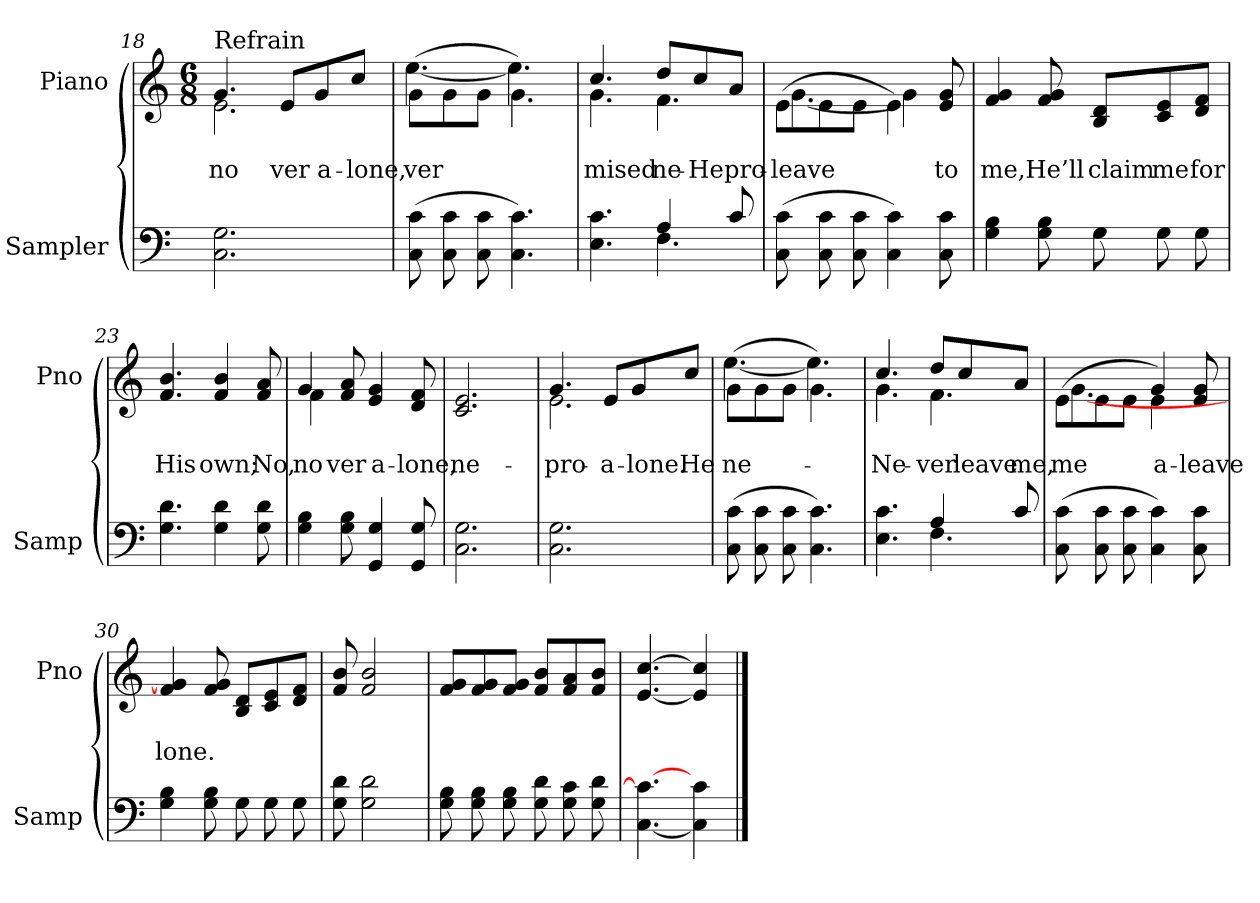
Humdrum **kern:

**kern	**kern	**text	**text
*part2	*part1	*part1	*part1
*staff2	*staff1	*staff1	*staff1
*I"Sampler	*I"Piano	*	*
*I'Samp	*I'Pno	*	*
*clefF4	*clefG2	*	*
*	*M6/8	*	*
=18	=18	=18	=18
*	*^	*	*
!	!LO:TX:t=Refrain	!	!	!
2.C\ 2.G\	4.g/	2.e	.	no
.	8e/L	.	.	-ver
.	8g/	.	.	a-
.	8cc/J	.	.	-lone,
=19	=19	=19	=19	=19
(8C\ 8c\	(8g\L	[4.ee	.	-ver
8C\ 8c\	8g\	.	.	.
8C\ 8c\	8g\J	.	.	.
4.C\ 4.c\)	4.g\)	4.ee]	.	.
=20	=20	=20	=20	=20
*^	*	*	*	*
4.E\ 4.c\	4.ryy	4.cc/	4.g	.	-mised
4A/	4.F	8dd/L	4.f	.	ne-
.	.	8cc/	.	.	He
8c/	.	8a/J	.	.	pro-
*v	*v	*	*	*	*
=21	=21	=21	=21	=21
(8C\ 8c\	(8e\L	[4.g	.	leave
8C\ 8c\	8e\	.	.	.
8C\ 8c\	8e\J	.	.	.
4C\ 4c\)	4e\)	4g]	.	.
8C\ 8c\	8e/ 8g/	8ryy	.	to
*	*v	*v	*	*
=22	=22	=22	=22
4G\ 4B\	4f/ 4g/	.	me,
8G\ 8B\	8f/ 8g/	.	He’ll
8G\	8B/ 8d/L	.	claim
8G\	8c/ 8e/	.	me
8G\	8d/ 8f/J	.	for
=23	=23	=23	=23
4.G\ 4.d\	4.f/ 4.b/	.	His
4G\ 4d\	4f/ 4b/	.	own;
8G\ 8d\	8f/ 8a/	.	No,
=24	=24	=24	=24
*	*^	*	*
4G\ 4B\	4g/	4f	.	no
8G\ 8B\	8f/ 8a/	2ryy	.	-ver
4GG/ 4G/	4e/ 4g/	.	.	a-
8GG/ 8G/	8d/ 8f/	.	.	-lone,
*	*v	*v	*	*
=25	=25	=25	=25
2.C\ 2.G\	2.c/ 2.e/	.	ne-
=26	=26	=26	=26
*	*^	*	*
2.C\ 2.G\	4.g/	2.e	.	pro-
.	8e/L	.	.	a-
.	8g/	.	.	-lone.
.	8cc/J	.	.	He
=27	=27	=27	=27	=27
(8C\ 8c\	(8g\L	[4.ee	.	ne-
8C\ 8c\	8g\	.	.	.
8C\ 8c\	8g\J	.	.	.
4.C\ 4.c\)	4.g\)	4.ee]	.	.
=28	=28	=28	=28	=28
*^	*	*	*	*
4.E\ 4.c\	4.ryy	4.cc/	4.g	.	Ne-
4A/	4.F	8dd/L	4.f	.	-ver
.	.	8cc/	.	.	leave
8c/	.	8a/J	.	.	me,
*v	*v	*	*	*	*
=29	=29	=29	=29	=29
(8C\ 8c\	(8e\L	[4.g	.	me
8C\ 8c\	8e\	.	.	.
8C\ 8c\	8e\J	.	.	.
4C\ 4c\)	4g/)	4e	.	a-
8C\ 8c\	8e/ 8g/	8ryy	.	leave
*	*v	*v	*	*
=30	=30	=30	=30
4G\ 4B\	4f/ 4g/]	.	-lone.
8G\ 8B\	8f/ 8g/	.	.
8G\	8B/ 8d/L	.	.
8G\	8c/ 8e/	.	.
8G\	8d/ 8f/J	.	.
=31	=31	=31	=31
8G\ 8d\	8f/ 8b/	.	.
2G\ 2d\	2f/ 2b/	.	.
=32	=32	=32	=32
8G\ 8B\	8f/ 8g/L	.	.
8G\ 8B\	8f/ 8g/	.	.
8G\ 8B\	8f/ 8g/J	.	.
8G\ 8d\	8f/ 8b/L	.	.
8G\ 8c\	8f/ 8a/	.	.
8G\ 8d\	8f/ 8b/J	.	.
=33	=33	=33	=33
[4.C 4.c_	[4.e/ [4.cc/	.	.
4C\] 4c\	4e/] 4cc/]	.	.
==	==	==	==
*-	*-	*-	*-
